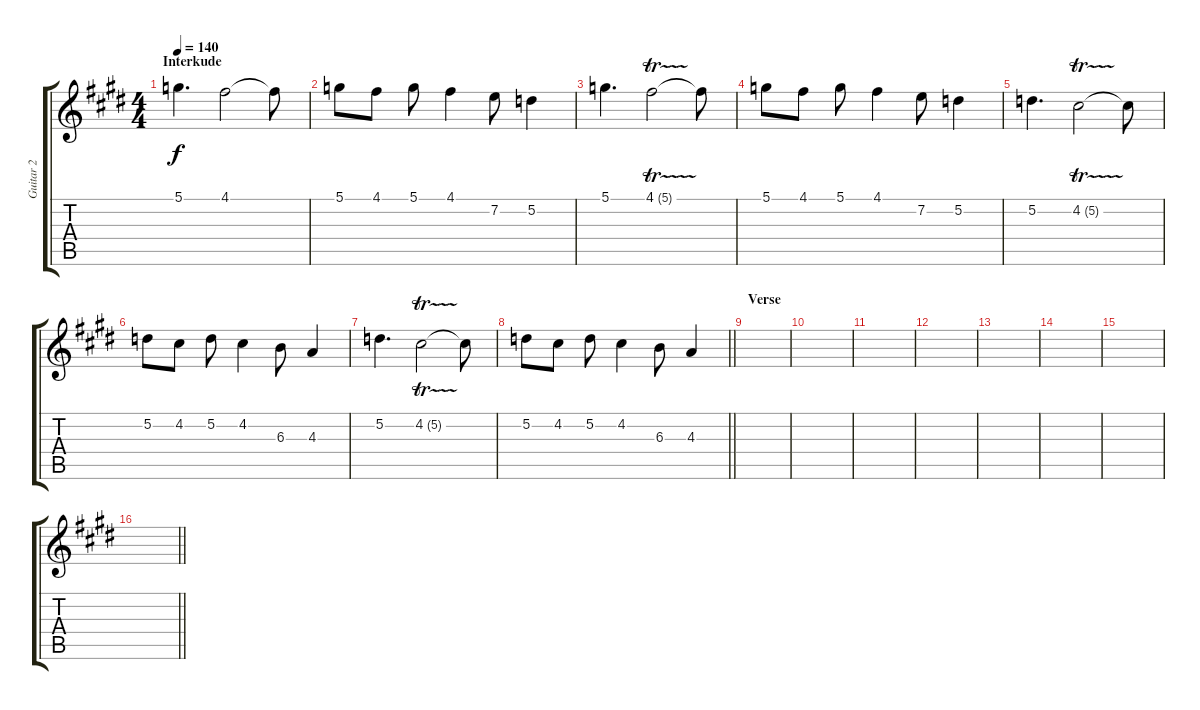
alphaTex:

\track ("Guitar 2" "Guitar 2") {instrument distortionguitar}
\staff {score tabs}
\tuning (D4 A3 F3 C3 G2 D2) {hide}
\ts (4 4)
\section ("" "Interkude")
\tempo 140
\clef g2
\ks c#minor
5.1.4{d dy f} 4.1.2 4.1{t}.8 |
5.1.8 4.1.8 5.1.8 4.1.4 7.2.8 5.2.4 |
5.1.4{d} 4.1{tr (5 16)}.2 4.1{t}.8 |
5.1.8 4.1.8 5.1.8 4.1.4 7.2.8 5.2.4 |
\ks e
5.2.4{d} 4.2{tr (5 16)}.2 4.2{t}.8 |
\ks c#minor
5.2.8 4.2.8 5.2.8 4.2.4 6.3.8 4.3.4 |
\ks e
5.2.4{d} 4.2{tr (5 16)}.2 4.2{t}.8 |
\barLineRight lightlight
\ks c#minor
5.2.8 4.2.8 5.2.8 4.2.4 6.3.8 4.3.4 |
\section ("" "Verse")
|
|
|
|
\ks e
|
\ks c#minor
|
\ks e
|
\barLineRight lightlight
\ks c#minor
